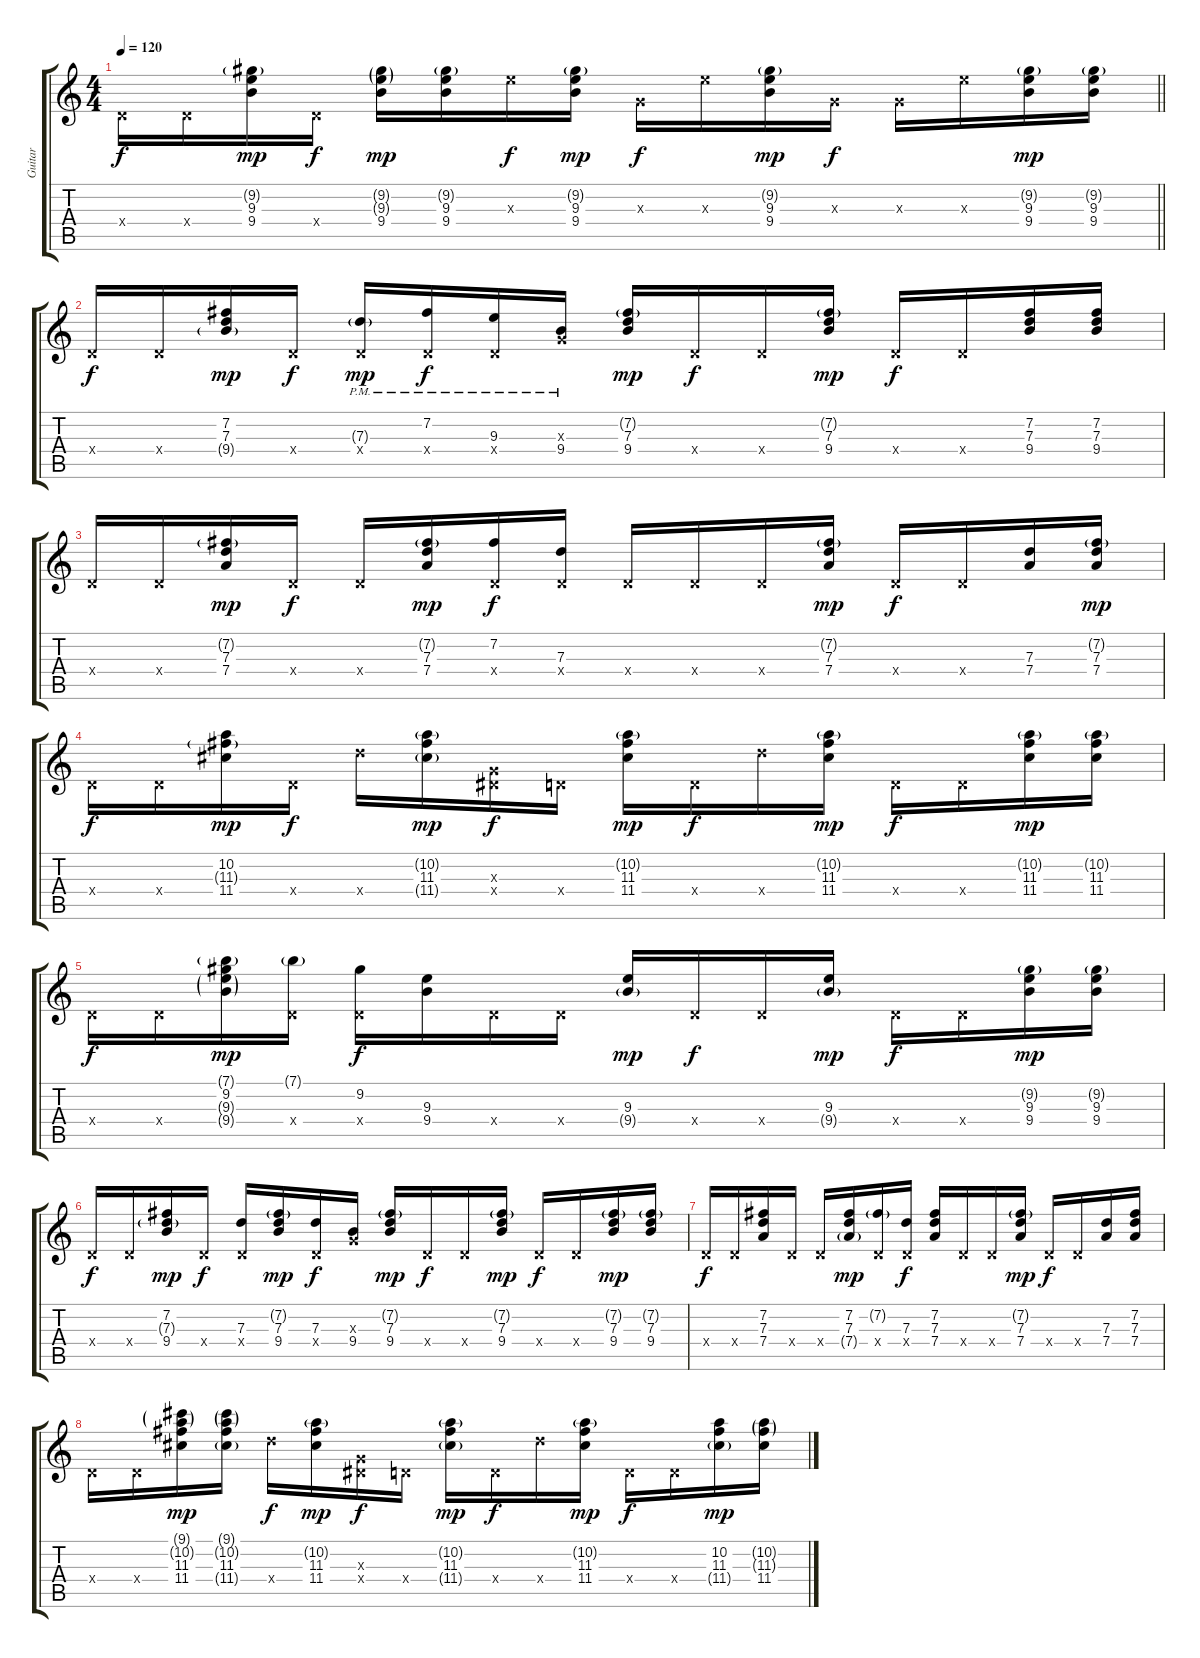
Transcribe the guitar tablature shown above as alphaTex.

\track ("Guitar" "Guitar") {instrument electricguitarclean}
\staff {score tabs}
\tuning (E4 B3 G3 D3 A2 E2) {hide}
\ts (4 4)
\tempo 120
\clef g2
\barLineRight lightlight
\ks c
0.4{x}.16{dy f} 0.4{x}.16 (9.2{g} 9.3 9.4).16{dy mp} 0.4{x}.16{dy f} (9.2{g} 9.3{g} 9.4).16{dy mp} (9.2{g} 9.3 9.4).16 9.3{x}.16{dy f} (9.2{g} 9.3 9.4).16{dy mp} 0.3{x}.16{dy f} 9.3{x}.16 (9.2{g} 9.3 9.4).16{dy mp} 0.3{x}.16{dy f} 0.3{x}.16 9.3{x}.16 (9.2{g} 9.3 9.4).16{dy mp} (9.2{g} 9.3 9.4).16 |
0.4{x}.16{dy f} 0.4{x}.16 (7.2 7.3 9.4{g}).16{dy mp} 0.4{x}.16{dy f} (7.3{g pm} 0.4{x}).16{dy mp} (7.2{pm} 0.4{x}).16{dy f} (9.3{pm} 0.4{x}).16 (0.3{x} 9.4{pm}).16 (7.2{g} 7.3 9.4).16{dy mp} 0.4{x}.16{dy f} 0.4{x}.16 (7.2{g} 7.3 9.4).16{dy mp} 0.4{x}.16{dy f} 0.4{x}.16 (7.2 7.3 9.4).16 (7.2 7.3 9.4).16 |
0.4{x}.16 0.4{x}.16 (7.2{g} 7.3 7.4).16{dy mp} 0.4{x}.16{dy f} 0.4{x}.16 (7.2{g} 7.3 7.4).16{dy mp} (7.2 0.4{x}).16{dy f} (7.3 0.4{x}).16 0.4{x}.16 0.4{x}.16 0.4{x}.16 (7.2{g} 7.3 7.4).16{dy mp} 0.4{x}.16{dy f} 0.4{x}.16 (7.3 7.4).16 (7.2{g} 7.3 7.4).16{dy mp} |
0.4{x}.16{dy f} 0.4{x}.16 (10.2 11.3{g} 11.4).16{dy mp} 0.4{x}.16{dy f} 12.4{x}.16 (10.2{g} 11.3 11.4{g}).16{dy mp} (0.3{x} 1.4{x}).16{dy f} 0.4{x}.16 (10.2{g} 11.3 11.4).16{dy mp} 0.4{x}.16{dy f} 12.4{x}.16 (10.2{g} 11.3 11.4).16{dy mp} 0.4{x}.16{dy f} 0.4{x}.16 (10.2{g} 11.3 11.4).16{dy mp} (10.2{g} 11.3 11.4).16 |
0.4{x}.16{dy f} 0.4{x}.16 (7.1{g} 9.2 9.3{g} 9.4{g}).16{dy mp} (7.1{g} 0.4{x}).16 (9.2 0.4{x}).16{dy f} (9.3 9.4).16 0.4{x}.16 0.4{x}.16 (9.3 9.4{g}).16{dy mp} 0.4{x}.16{dy f} 0.4{x}.16 (9.3 9.4{g}).16{dy mp} 0.4{x}.16{dy f} 0.4{x}.16 (9.2{g} 9.3 9.4).16{dy mp} (9.2{g} 9.3 9.4).16 |
0.4{x}.16{dy f} 0.4{x}.16 (7.2 7.3{g} 9.4).16{dy mp} 0.4{x}.16{dy f} (7.3 0.4{x}).16 (7.2{g} 7.3 9.4).16{dy mp} (7.3 0.4{x}).16{dy f} (0.3{x} 9.4).16 (7.2{g} 7.3 9.4).16{dy mp} 0.4{x}.16{dy f} 0.4{x}.16 (7.2{g} 7.3 9.4).16{dy mp} 0.4{x}.16{dy f} 0.4{x}.16 (7.2{g} 7.3 9.4).16{dy mp} (7.2{g} 7.3 9.4).16 |
0.4{x}.16{dy f} 0.4{x}.16 (7.2 7.3 7.4).16 0.4{x}.16 0.4{x}.16 (7.2 7.3 7.4{g}).16{dy mp} (7.2{g} 0.4{x}).16 (7.3 0.4{x}).16{dy f} (7.2 7.3 7.4).16 0.4{x}.16 0.4{x}.16 (7.2{g} 7.3 7.4).16{dy mp} 0.4{x}.16{dy f} 0.4{x}.16 (7.3 7.4).16 (7.2 7.3 7.4).16 |
0.4{x}.16 0.4{x}.16 (9.1{g} 10.2{g} 11.3 11.4).16{dy mp} (9.1{g} 10.2{g} 11.3 11.4{g}).16 12.4{x}.16{dy f} (10.2{g} 11.3 11.4).16{dy mp} (0.3{x} 1.4{x}).16{dy f} 0.4{x}.16 (10.2{g} 11.3 11.4{g}).16{dy mp} 0.4{x}.16{dy f} 12.4{x}.16 (10.2{g} 11.3 11.4).16{dy mp} 0.4{x}.16{dy f} 0.4{x}.16 (10.2 11.3 11.4{g}).16{dy mp} (10.2{g} 11.3{g} 11.4).16
